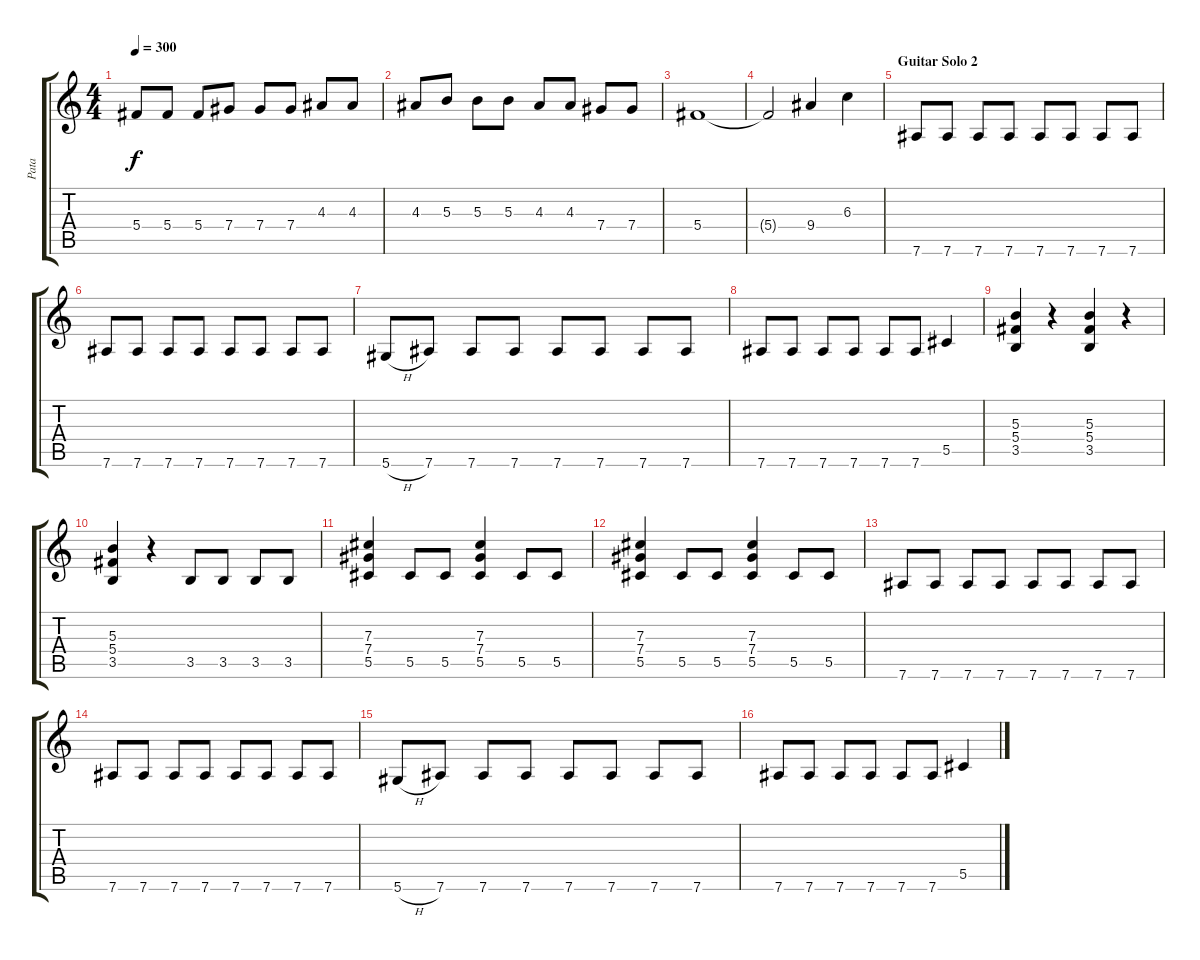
\track ("Pata" "Pata") {instrument overdrivenguitar}
\staff {score tabs}
\tuning (Eb4 Bb3 Gb3 Db3 Ab2 Eb2) {hide}
\ts (4 4)
\tempo 300
\clef g2
\ks c
5.4.8{dy f} 5.4.8 5.4.8 7.4.8 7.4.8 7.4.8 4.3.8 4.3.8 |
4.3.8 5.3.8 5.3.8 5.3.8 4.3.8 4.3.8 7.4.8 7.4.8 |
5.4.1 |
5.4{t}.2 9.4.4 6.3.4 |
\section ("" "Guitar Solo 2")
7.6.8 7.6.8 7.6.8 7.6.8 7.6.8 7.6.8 7.6.8 7.6.8 |
7.6.8 7.6.8 7.6.8 7.6.8 7.6.8 7.6.8 7.6.8 7.6.8 |
5.6{h}.8 7.6.8 7.6.8 7.6.8 7.6.8 7.6.8 7.6.8 7.6.8 |
7.6.8 7.6.8 7.6.8 7.6.8 7.6.8 7.6.8 5.5.4 |
(5.3 5.4 3.5).4 r.4 (5.3 5.4 3.5).4 r.4 |
(5.3 5.4 3.5).4 r.4 3.5.8 3.5.8 3.5.8 3.5.8 |
(7.3 7.4 5.5).4 5.5.8 5.5.8 (7.3 7.4 5.5).4 5.5.8 5.5.8 |
(7.3 7.4 5.5).4 5.5.8 5.5.8 (7.3 7.4 5.5).4 5.5.8 5.5.8 |
7.6.8 7.6.8 7.6.8 7.6.8 7.6.8 7.6.8 7.6.8 7.6.8 |
7.6.8 7.6.8 7.6.8 7.6.8 7.6.8 7.6.8 7.6.8 7.6.8 |
5.6{h}.8 7.6.8 7.6.8 7.6.8 7.6.8 7.6.8 7.6.8 7.6.8 |
7.6.8 7.6.8 7.6.8 7.6.8 7.6.8 7.6.8 5.5.4
